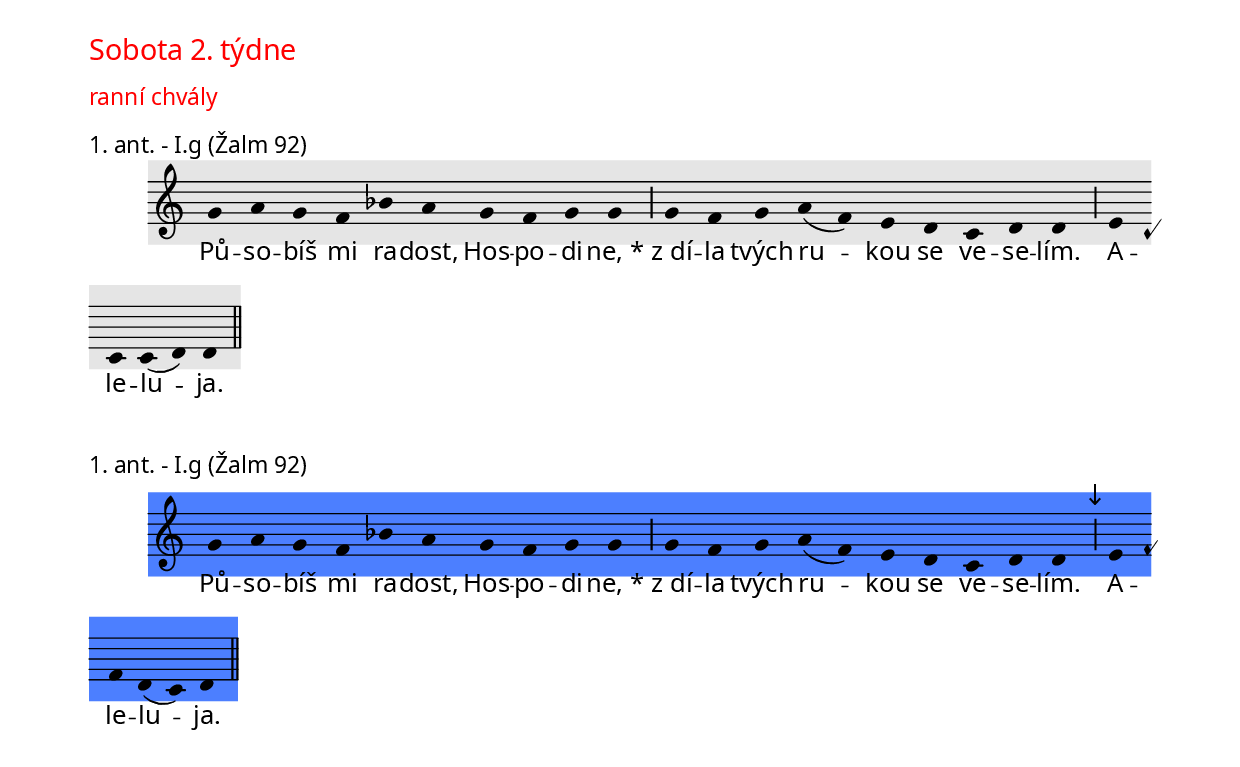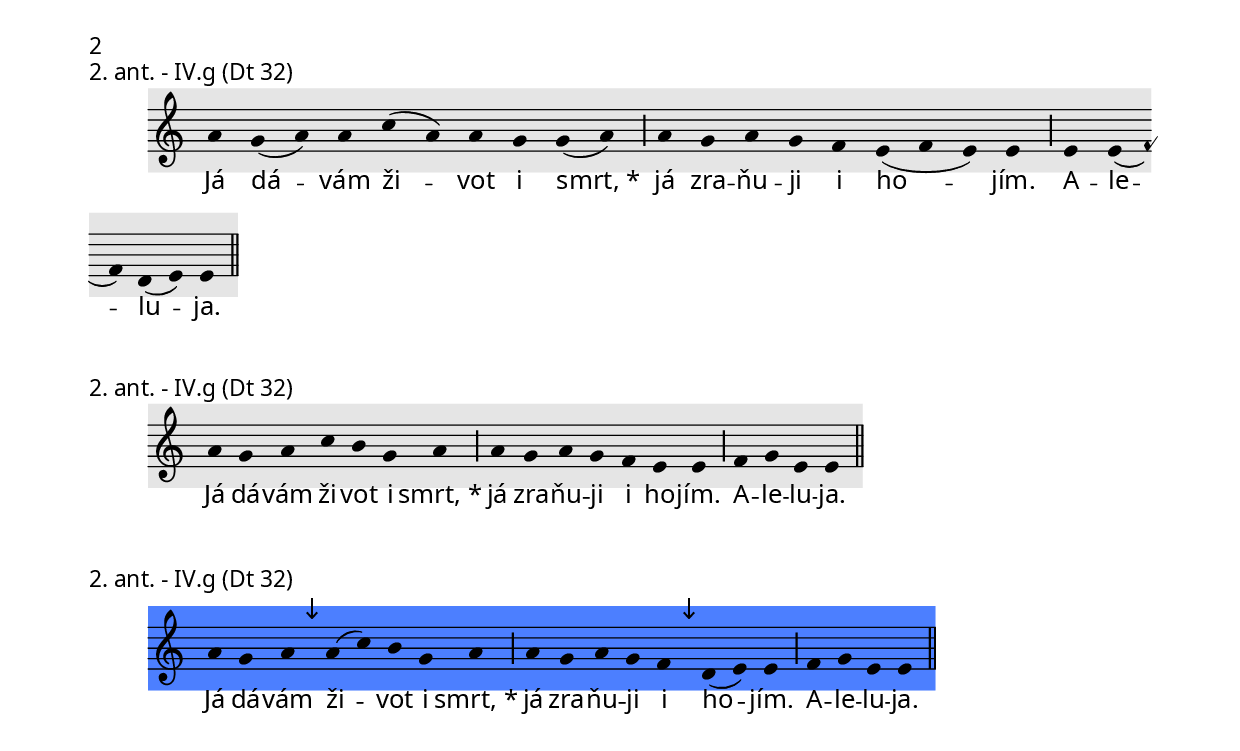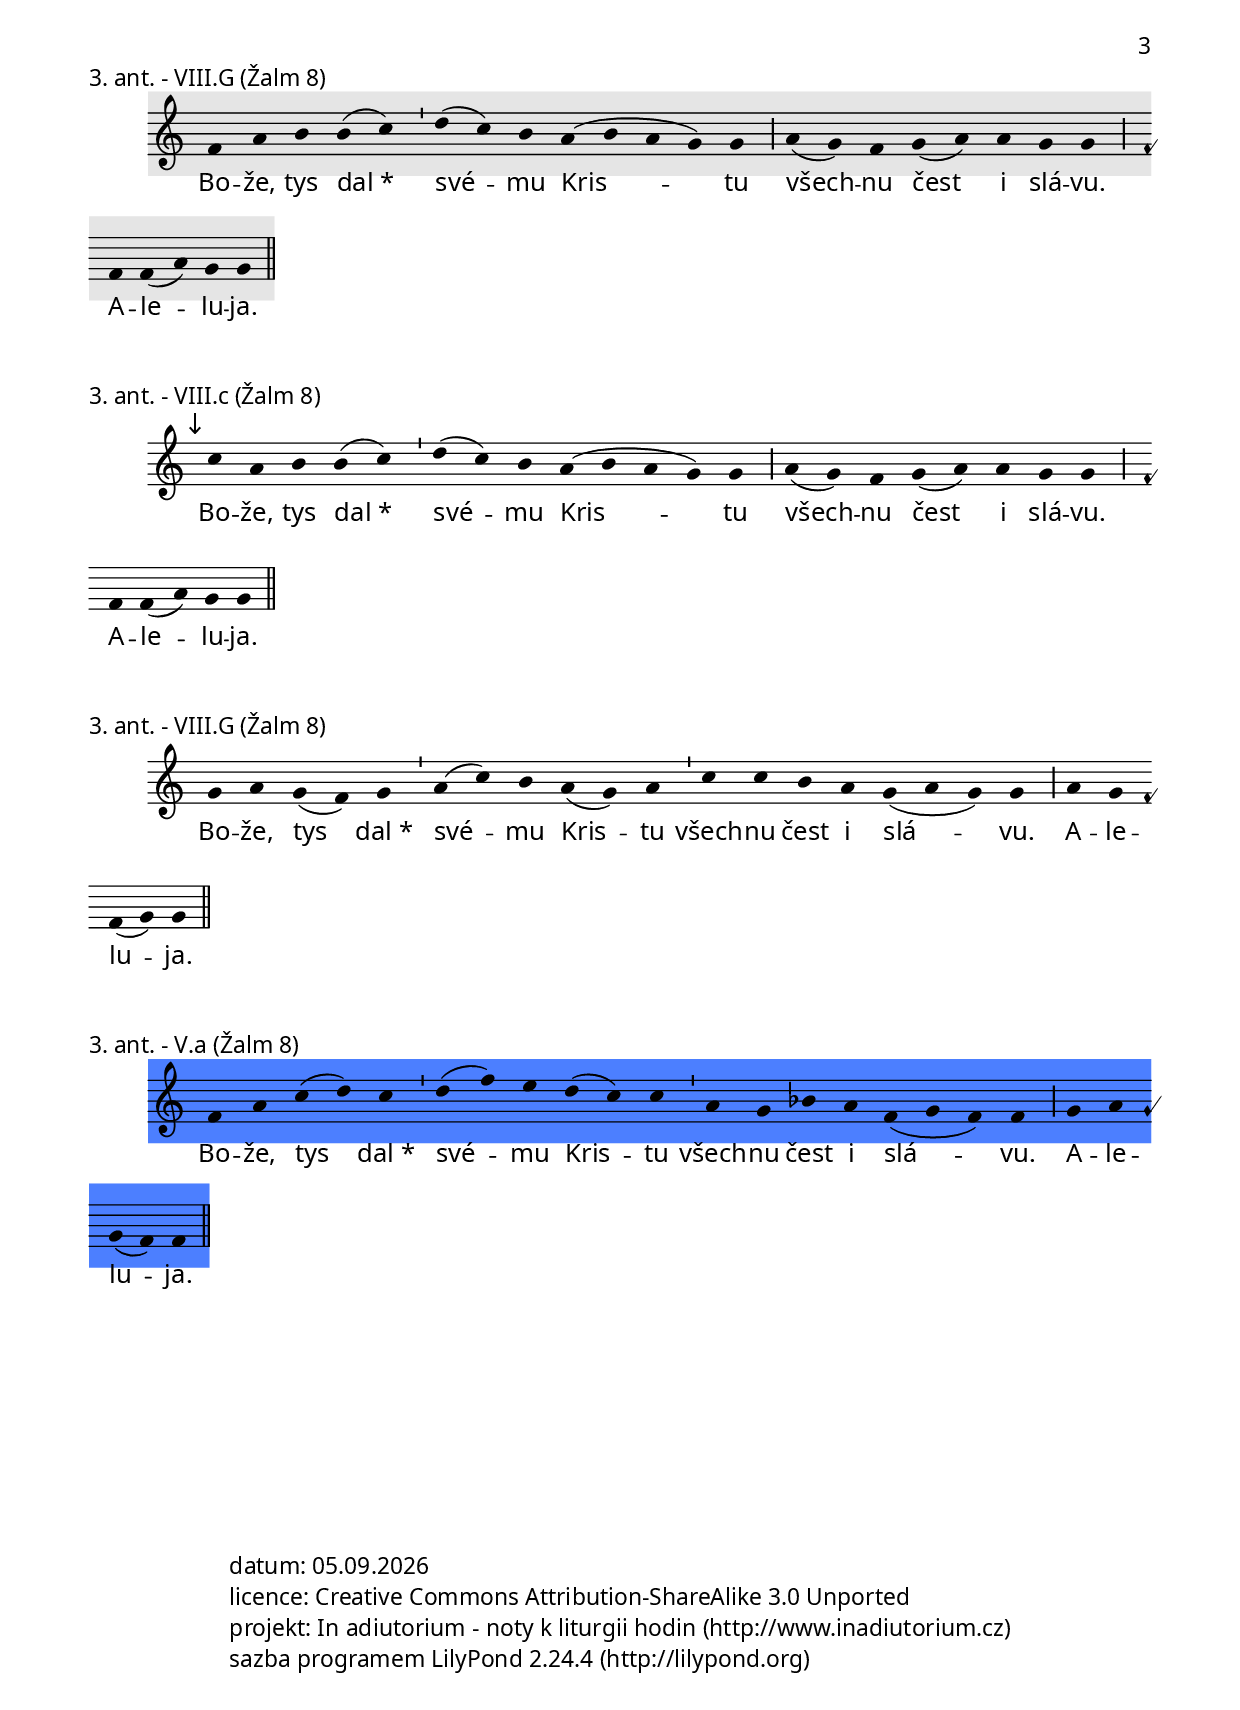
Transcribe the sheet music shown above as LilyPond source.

\include "../spolecne.ly"

\markup {\nadpisDen {Sobota 2. týdne}}

\markup {\nadpisHodinka {"ranní chvály"}}

\score {
  \relative c'' {
    \zvyraznovacSedy
    \choralniRezim
    g4 a g f bes a g f g g \barMaior
    g f g a( f) e d c d d \barMaior
    e c c( d) d \barFinalis
  }
  \addlyrics {
    Pů -- so -- bíš mi ra -- dost, Hos -- po -- di -- ne,_*
    z_dí -- la tvých ru -- kou se ve -- se -- lím.
    A -- le -- lu -- ja.
  }
  \header {
    quid = "1. ant."
    modus = "I"
    differentia = "g"
    psalmus = "Žalm 92"
    id = "rch-a1"
    placet = "*"
    piece = \markup {\sestavTitulek}
  }
}

\score {
  \relative c'' {
    \zvyraznovacModry
    \choralniRezim
    g4 a g f bes a g f g g \barMaior
    g f g a( f) e d c d d \barMaior
    \mark\sipka e f d( c) d \barFinalis
  }
  \addlyrics {
    Pů -- so -- bíš mi ra -- dost, Hos -- po -- di -- ne,_*
    z_dí -- la tvých ru -- kou se ve -- se -- lím.
    A -- le -- lu -- ja.
  }
  \header {
    quid = "1. ant."
    modus = "I"
    differentia = "g"
    psalmus = "Žalm 92"
    id = "rch-a1"
    piece = \markup {\sestavTitulek}
  }
}

\pageBreak

\score {
  \relative c'' {
    \zvyraznovacSedy
    \choralniRezim
    a4 g( a) a c( a) a g g( a) \barMaior
    a g a g f e( f e) e \barMaior
    e e( f) d( e) e \barFinalis
  }
  \addlyrics {
    Já dá -- vám ži -- vot i smrt,_*
    já zra -- ňu -- ji i ho -- jím.
    A -- le -- lu -- ja.
  }
  \header {
    quid = "2. ant."
    modus = "IV"
    differentia = "g"
    psalmus = "Dt 32"
    id = "rch-a2"
    placet = "r"
    piece = \markup {\sestavTitulek}
  }
}

\score {
  \relative c'' {
    \zvyraznovacSedy
    \choralniRezim
    a4 g a c b g a \barMaior
    a g a g f e e \barMaior
    f g e e \barFinalis
  }
  \addlyrics {
    Já dá -- vám ži -- vot i smrt,_*
    já zra -- ňu -- ji i ho -- jím.
    A -- le -- lu -- ja.
  }
  \header {
    quid = "2. ant."
    modus = "IV"
    differentia = "g"
    psalmus = "Dt 32"
    id = "rch-a2"
    piece = \markup {\sestavTitulek}
  }
}

\score {
  \relative c'' {
    \zvyraznovacModry
    \choralniRezim
    a4 g a \mark\sipka a( c) b g a \barMaior
    a g a g f \mark\sipka d( e) e \barMaior
    f g e e \barFinalis
  }
  \addlyrics {
    Já dá -- vám ži -- vot i smrt,_*
    já zra -- ňu -- ji i ho -- jím.
    A -- le -- lu -- ja.
  }
  \header {
    quid = "2. ant."
    modus = "IV"
    differentia = "g"
    psalmus = "Dt 32"
    id = "rch-a2"
    piece = \markup {\sestavTitulek}
  }
}

\pageBreak

\score {
  \relative c' {
    \zvyraznovacSedy
    \choralniRezim
    f a b b( c) \barMin d( c) b a( b a g) g \barMaior
    a( g) f g( a) a g g \barMaior
    f f( a) g g \barFinalis
  }
  \addlyrics {
    Bo -- že, tys dal_* své -- mu Kris -- tu všech -- nu čest i slá -- vu.
    A -- le -- lu -- ja.
  }
  \header {
    quid = "3. ant."
    modus = "VIII"
    differentia = "G"
    psalmus = "Žalm 8"
    id = "rch-a3"
    piece = \markup {\sestavTitulek}
  }
}

\score {
  \relative c'' {
    \choralniRezim
    \mark\sipka c4 a b b( c) \barMin d( c) b a( b a g) g \barMaior
    a( g) f g( a) a g g \barMaior
    f f( a) g g \barFinalis
  }
  \addlyrics {
    Bo -- že, tys dal_* své -- mu Kris -- tu všech -- nu čest i slá -- vu.
    A -- le -- lu -- ja.
  }
  \header {
    quid = "3. ant."
    modus = "VIII"
    differentia = "c"
    psalmus = "Žalm 8"
    id = "rch-a3"
    piece = \markup {\sestavTitulek}
  }
}

\score {
  \relative c'' {
    \choralniRezim
    g4 a g( f) g \barMin
    a( c) b a( g) a \barMin
    c c b a g( a g) g \barMaior
    a g f( g) g \barFinalis
  }
  \addlyrics {
    Bo -- že, tys dal_* své -- mu Kris -- tu všech -- nu čest i slá -- vu.
    A -- le -- lu -- ja.
  }
  \header {
    quid = "3. ant."
    modus = "VIII"
    differentia = "G"
    psalmus = "Žalm 8"
    id = "rch-a3"
    piece = \markup {\sestavTitulek}
  }
}

\score {
  \relative c' {
    \zvyraznovacModry
    \choralniRezim
    f4 a c( d) c \barMin
    d( f) e d( c) c \barMin
    a g bes a f( g f) f \barMaior
    g a g( f) f \barFinalis
  }
  \addlyrics {
    Bo -- že, tys dal_*
    své -- mu Kris -- tu
    všech -- nu čest i slá -- vu.
    A -- le -- lu -- ja.
  }
  \header {
    quid = "3. ant."
    modus = "V"
    differentia = "a"
    psalmus = "Žalm 8"
    id = "rch-a3"
    piece = \markup {\sestavTitulek}
  }
}